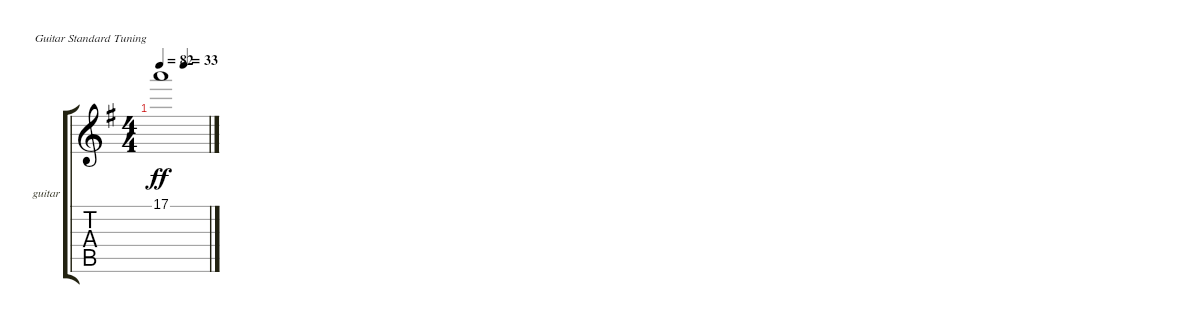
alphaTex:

\bracketExtendMode groupsimilarinstruments
\firstSystemTrackNameOrientation horizontal
\otherSystemsTrackNameOrientation horizontal
\track ("guitar" "guitar") {instrument acousticguitarnylon}
\staff {score tabs}
\tuning (E4 B3 G3 D3 A2 E2)
\ts (4 4)
\tempo 82
\tempo (33 0.5)
\clef g2
\ks g
17.1.1{dy ff}
